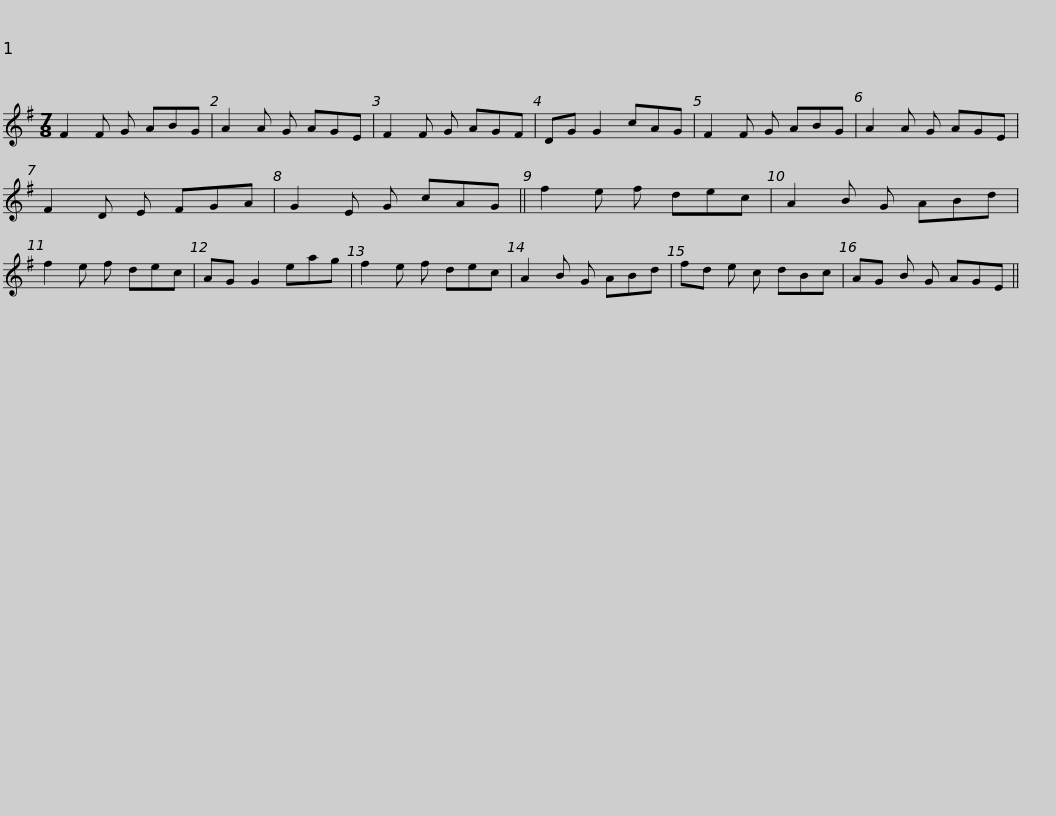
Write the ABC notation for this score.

X:1
L:1/8
M:7/8
I:linebreak $
K:G
V:1 treble
V:1
 F2 F G ABG | A2 A G AGE | F2 F G AGF | DG G2 cAG | F2 F G ABG | %5
 A2 A G AGE |$ F2 D E FGA | G2 E G cAG || f2 e f dec | A2 B G ABd | %10
 f2 e f dec | AG G2 eag | f2 e f dec |$ A2 B G ABd | fd e c dBc | %15
 AG B G AGE || %16
